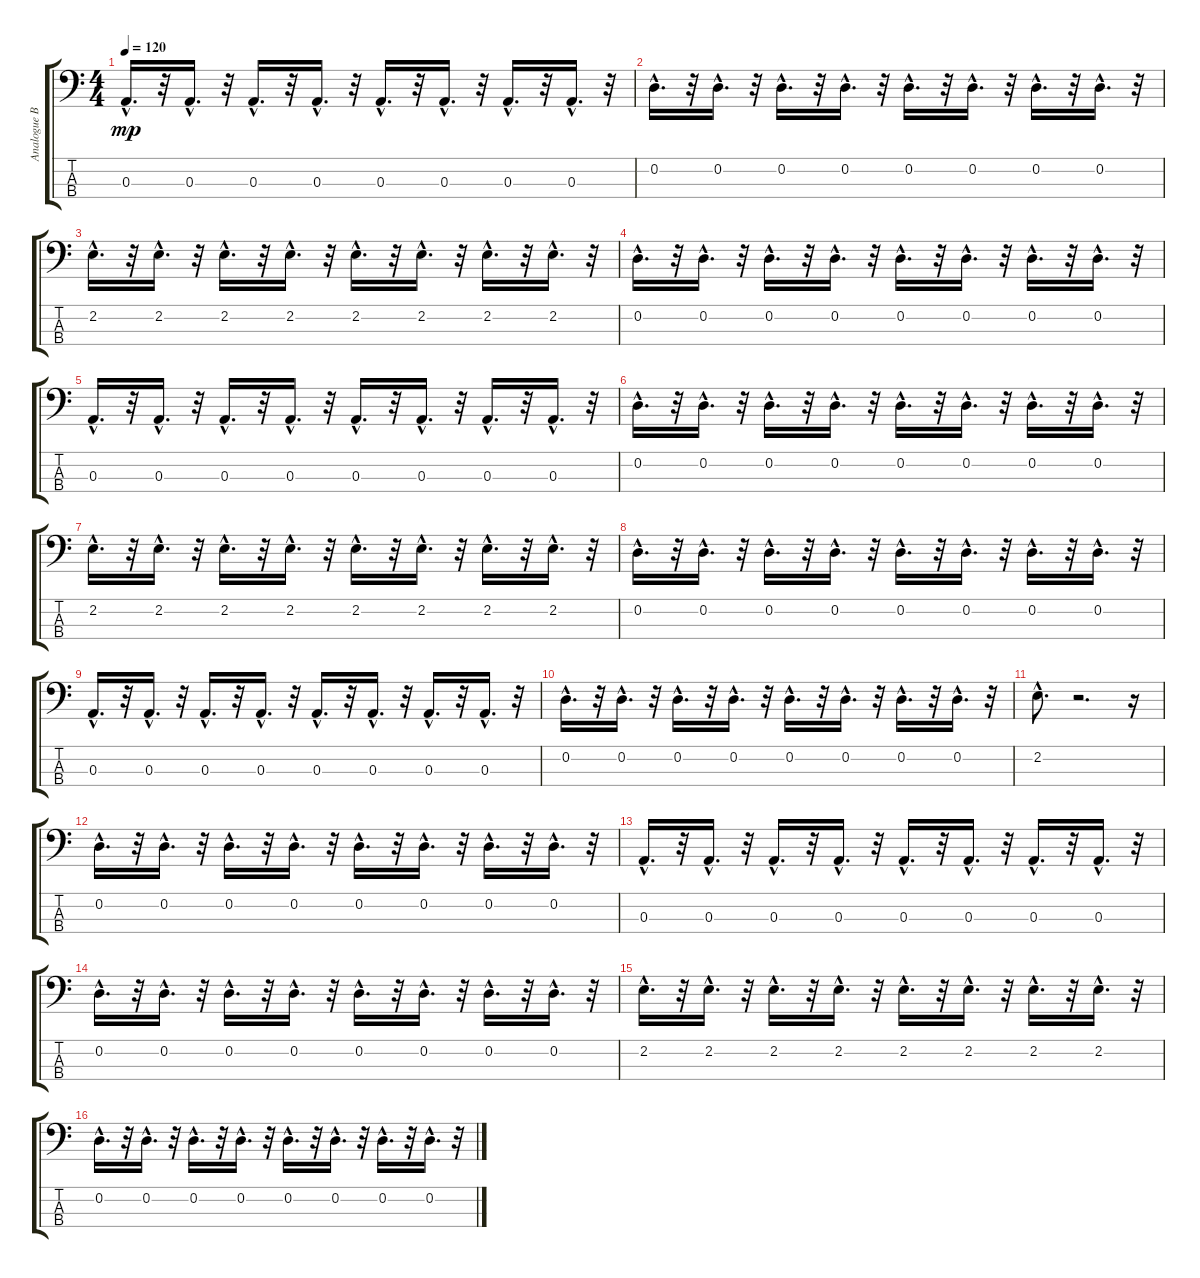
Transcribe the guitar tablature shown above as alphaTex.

\track ("Analogue Bass" "Analogue B") {instrument synthbass1}
\staff {score tabs}
\tuning (G2 D2 A1 E1) {hide}
\ts (4 4)
\tempo 120
\clef f4
\ks c
0.3{hac}.16{d dy mp} r.32 0.3{hac}.16{d} r.32 0.3{hac}.16{d} r.32 0.3{hac}.16{d} r.32 0.3{hac}.16{d} r.32 0.3{hac}.16{d} r.32 0.3{hac}.16{d} r.32 0.3{hac}.16{d} r.32 |
0.2{hac}.16{d} r.32 0.2{hac}.16{d} r.32 0.2{hac}.16{d} r.32 0.2{hac}.16{d} r.32 0.2{hac}.16{d} r.32 0.2{hac}.16{d} r.32 0.2{hac}.16{d} r.32 0.2{hac}.16{d} r.32 |
2.2{hac}.16{d} r.32 2.2{hac}.16{d} r.32 2.2{hac}.16{d} r.32 2.2{hac}.16{d} r.32 2.2{hac}.16{d} r.32 2.2{hac}.16{d} r.32 2.2{hac}.16{d} r.32 2.2{hac}.16{d} r.32 |
0.2{hac}.16{d} r.32 0.2{hac}.16{d} r.32 0.2{hac}.16{d} r.32 0.2{hac}.16{d} r.32 0.2{hac}.16{d} r.32 0.2{hac}.16{d} r.32 0.2{hac}.16{d} r.32 0.2{hac}.16{d} r.32 |
0.3{hac}.16{d} r.32 0.3{hac}.16{d} r.32 0.3{hac}.16{d} r.32 0.3{hac}.16{d} r.32 0.3{hac}.16{d} r.32 0.3{hac}.16{d} r.32 0.3{hac}.16{d} r.32 0.3{hac}.16{d} r.32 |
0.2{hac}.16{d} r.32 0.2{hac}.16{d} r.32 0.2{hac}.16{d} r.32 0.2{hac}.16{d} r.32 0.2{hac}.16{d} r.32 0.2{hac}.16{d} r.32 0.2{hac}.16{d} r.32 0.2{hac}.16{d} r.32 |
2.2{hac}.16{d} r.32 2.2{hac}.16{d} r.32 2.2{hac}.16{d} r.32 2.2{hac}.16{d} r.32 2.2{hac}.16{d} r.32 2.2{hac}.16{d} r.32 2.2{hac}.16{d} r.32 2.2{hac}.16{d} r.32 |
0.2{hac}.16{d} r.32 0.2{hac}.16{d} r.32 0.2{hac}.16{d} r.32 0.2{hac}.16{d} r.32 0.2{hac}.16{d} r.32 0.2{hac}.16{d} r.32 0.2{hac}.16{d} r.32 0.2{hac}.16{d} r.32 |
0.3{hac}.16{d} r.32 0.3{hac}.16{d} r.32 0.3{hac}.16{d} r.32 0.3{hac}.16{d} r.32 0.3{hac}.16{d} r.32 0.3{hac}.16{d} r.32 0.3{hac}.16{d} r.32 0.3{hac}.16{d} r.32 |
0.2{hac}.16{d} r.32 0.2{hac}.16{d} r.32 0.2{hac}.16{d} r.32 0.2{hac}.16{d} r.32 0.2{hac}.16{d} r.32 0.2{hac}.16{d} r.32 0.2{hac}.16{d} r.32 0.2{hac}.16{d} r.32 |
2.2{hac}.8{d} r.2{d} r.16 |
0.2{hac}.16{d} r.32 0.2{hac}.16{d} r.32 0.2{hac}.16{d} r.32 0.2{hac}.16{d} r.32 0.2{hac}.16{d} r.32 0.2{hac}.16{d} r.32 0.2{hac}.16{d} r.32 0.2{hac}.16{d} r.32 |
0.3{hac}.16{d} r.32 0.3{hac}.16{d} r.32 0.3{hac}.16{d} r.32 0.3{hac}.16{d} r.32 0.3{hac}.16{d} r.32 0.3{hac}.16{d} r.32 0.3{hac}.16{d} r.32 0.3{hac}.16{d} r.32 |
0.2{hac}.16{d} r.32 0.2{hac}.16{d} r.32 0.2{hac}.16{d} r.32 0.2{hac}.16{d} r.32 0.2{hac}.16{d} r.32 0.2{hac}.16{d} r.32 0.2{hac}.16{d} r.32 0.2{hac}.16{d} r.32 |
2.2{hac}.16{d} r.32 2.2{hac}.16{d} r.32 2.2{hac}.16{d} r.32 2.2{hac}.16{d} r.32 2.2{hac}.16{d} r.32 2.2{hac}.16{d} r.32 2.2{hac}.16{d} r.32 2.2{hac}.16{d} r.32 |
0.2{hac}.16{d} r.32 0.2{hac}.16{d} r.32 0.2{hac}.16{d} r.32 0.2{hac}.16{d} r.32 0.2{hac}.16{d} r.32 0.2{hac}.16{d} r.32 0.2{hac}.16{d} r.32 0.2{hac}.16{d} r.32
